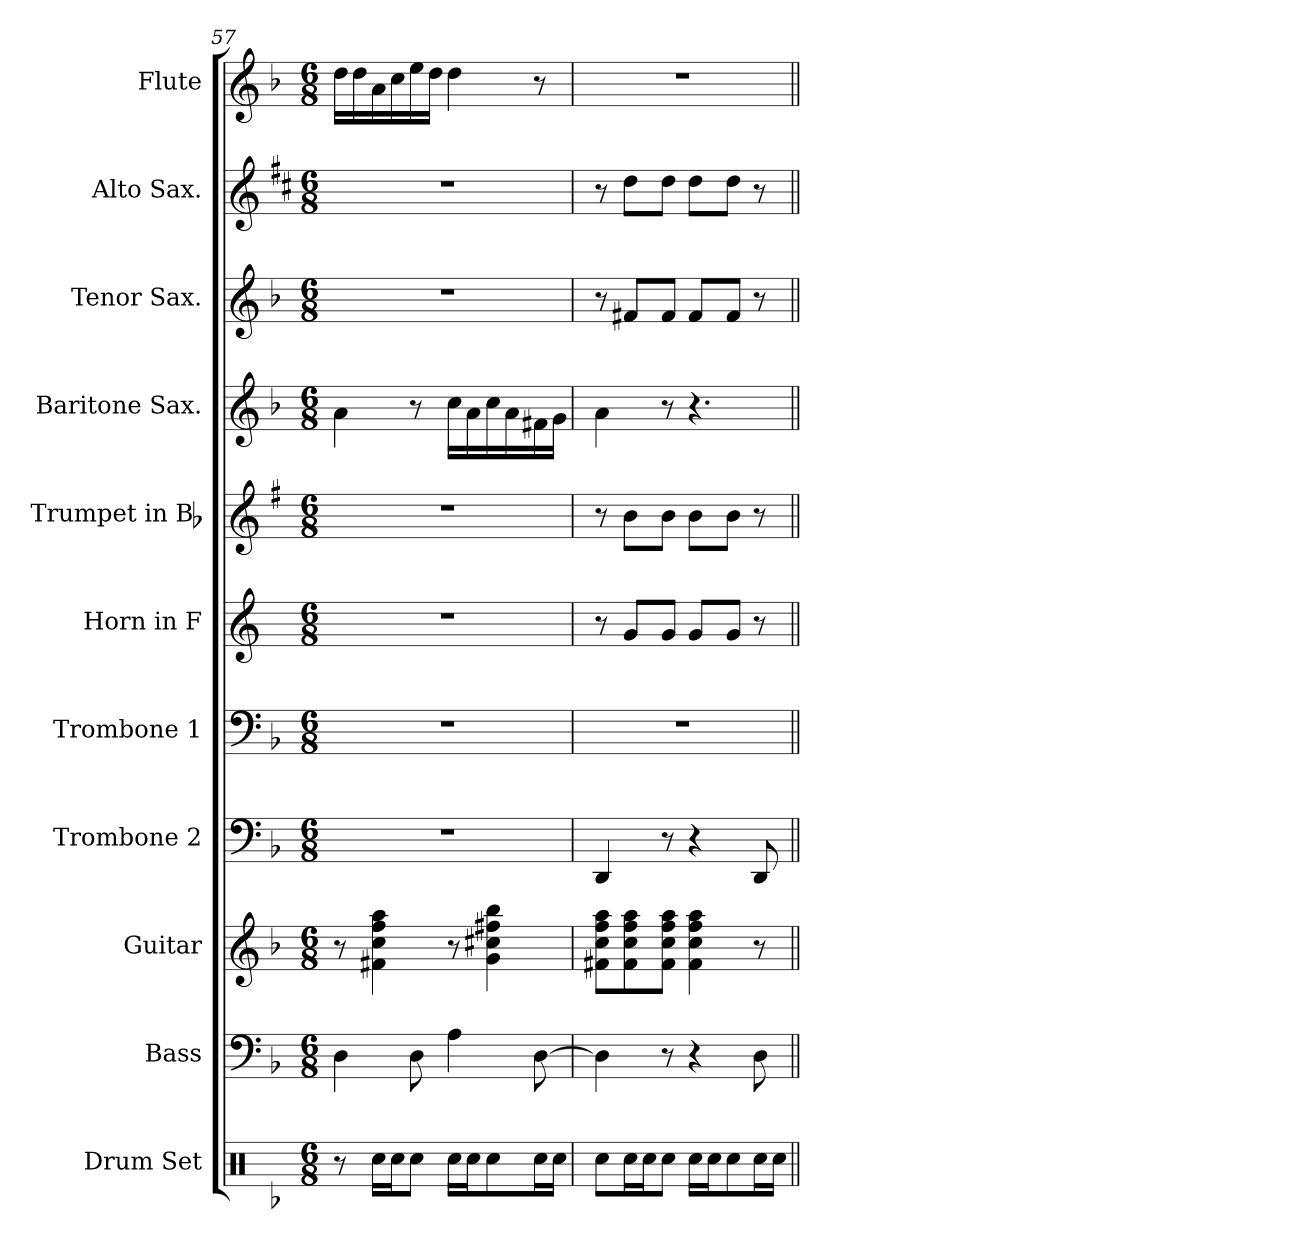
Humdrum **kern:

**kern	**kern	**kern	**kern	**kern	**kern	**kern	**kern	**kern	**kern	**kern
*part11	*part10	*part9	*part8	*part7	*part6	*part5	*part4	*part3	*part2	*part1
*staff11	*staff10	*staff9	*staff8	*staff7	*staff6	*staff5	*staff4	*staff3	*staff2	*staff1
*I"Drum Set	*I"Bass	*I"Guitar	*I"Trombone 2	*I"Trombone 1	*I"Horn in F	*I"Trumpet in Bb	*I"Baritone Sax.	*I"Tenor Sax.	*I"Alto Sax.	*I"Flute
*I'D. S.	*I'Bass	*I'Gtr.	*I'Tbn. 2	*I'Tbn. 1	*I'Hn.	*	*I'B. Sx.	*I'T. Sx.	*I'A. Sx.	*I'Fl.
*clefX	*clefF4	*clefG2	*clefF4	*clefF4	*clefG2	*clefG2	*clefG2	*clefG2	*clefG2	*clefG2
*	*ITrd7c12	*ITrd7c12	*	*	*ITrd4c7	*ITrd1c2	*ITrd12c21	*ITrd8c14	*ITrd5c9	*
*k[b-]	*k[b-]	*k[b-]	*k[b-]	*k[b-]	*k[b-]	*k[b-]	*k[b-]	*k[b-]	*k[b-]	*k[b-]
*F:	*F:	*F:	*F:	*F:	*F:	*F:	*F:	*F:	*F:	*F:
*M6/8	*M6/8	*M6/8	*M6/8	*M6/8	*M6/8	*M6/8	*M6/8	*M6/8	*M6/8	*M6/8
=57	=57	=57	=57	=57	=57	=57	=57	=57	=57	=57
8r	4DD\	8r	2.r	2.r	2.r	2.r	4A\	2.r	2.r	16dd\LL
.	.	.	.	.	.	.	.	.	.	16dd\
!LO:N:head=solid	!	!	!	!	!	!	!	!	!	!
16Rcc\LL	.	4F#X\ 4c\ 4f\ 4a\	.	.	.	.	.	.	.	16a\
!LO:N:head=solid	!	!	!	!	!	!	!	!	!	!
16Rcc\J	.	.	.	.	.	.	.	.	.	16cc\
!LO:N:head=solid	!	!	!	!	!	!	!	!	!	!
8Rcc\J	8DD\	.	.	.	.	.	8r	.	.	16ee\
.	.	.	.	.	.	.	.	.	.	16dd\JJ
!LO:N:head=solid	!	!	!	!	!	!	!	!	!	!
16Rcc\LL	4AA\	8r	.	.	.	.	16c\LL	.	.	4dd\
!LO:N:head=solid	!	!	!	!	!	!	!	!	!	!
16Rcc\J	.	.	.	.	.	.	16A\	.	.	.
!LO:N:head=solid	!	!	!	!	!	!	!	!	!	!
8Rcc\	.	4G\ 4c#X\ 4f#X\ 4b-\	.	.	.	.	16c\	.	.	.
.	.	.	.	.	.	.	16A\	.	.	.
!LO:N:head=solid	!	!	!	!	!	!	!	!	!	!
16Rcc\L	[8DD\	.	.	.	.	.	16F#X\	.	.	8r
!LO:N:head=solid	!	!	!	!	!	!	!	!	!	!
16Rcc\JJ	.	.	.	.	.	.	16G\JJ	.	.	.
=58	=58	=58	=58	=58	=58	=58	=58	=58	=58	=58
!LO:N:head=solid	!	!	!	!	!	!	!	!	!	!
8Rcc\L	4DD\]	8F#X\ 8c\ 8f\ 8a\L	4DD/	2.r	8r	8r	4A\	8r	8r	2.r
!LO:N:head=solid	!	!	!	!	!	!	!	!	!	!
16Rcc\L	.	8F#\ 8c\ 8f\ 8a\	.	.	8c/L	8a\L	.	8F#X/L	8f\L	.
!LO:N:head=solid	!	!	!	!	!	!	!	!	!	!
16Rcc\J	.	.	.	.	.	.	.	.	.	.
!LO:N:head=solid	!	!	!	!	!	!	!	!	!	!
8Rcc\J	8r	8F#\ 8c\ 8f\ 8a\J	8r	.	8c/J	8a\J	8r	8F#/J	8f\J	.
!LO:N:head=solid	!	!	!	!	!	!	!	!	!	!
16Rcc\LL	4r	4F#\ 4c\ 4f\ 4a\	4r	.	8c/L	8a\L	4.r	8F#/L	8f\L	.
!LO:N:head=solid	!	!	!	!	!	!	!	!	!	!
16Rcc\J	.	.	.	.	.	.	.	.	.	.
!LO:N:head=solid	!	!	!	!	!	!	!	!	!	!
8Rcc\	.	.	.	.	8c/J	8a\J	.	8F#/J	8f\J	.
!LO:N:head=solid	!	!	!	!	!	!	!	!	!	!
16Rcc\L	8DD\	8r	8DD/	.	8r	8r	.	8r	8r	.
16Rcc\JJ	.	.	.	.	.	.	.	.	.	.
=||	=||	=||	=||	=||	=||	=||	=||	=||	=||	=||
*-	*-	*-	*-	*-	*-	*-	*-	*-	*-	*-
